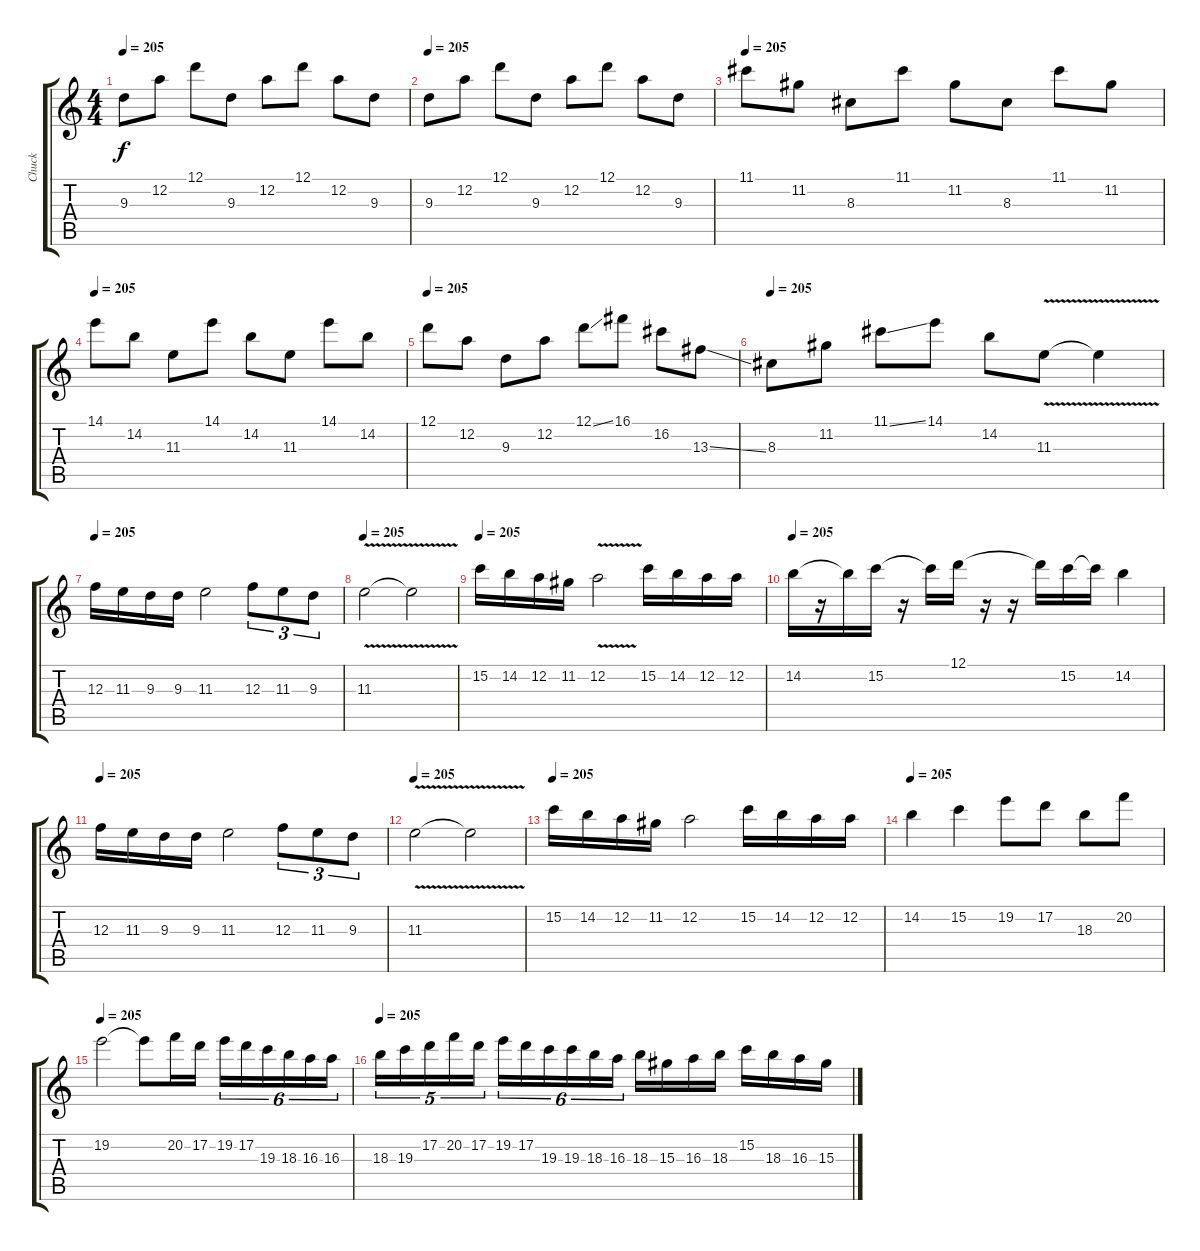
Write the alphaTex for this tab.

\track ("Chuck" "Chuck") {instrument distortionguitar}
\staff {score tabs}
\tuning (D4 A3 F3 C3 G2 D2) {hide}
\ts (4 4)
\tempo 205
\clef g2
\ks c
9.3.8{dy f} 12.2.8 12.1.8 9.3.8 12.2.8 12.1.8 12.2.8 9.3.8 |
\tempo 205
9.3.8 12.2.8 12.1.8 9.3.8 12.2.8 12.1.8 12.2.8 9.3.8 |
\tempo 205
11.1.8 11.2.8 8.3.8 11.1.8 11.2.8 8.3.8 11.1.8 11.2.8 |
\tempo 205
14.1.8 14.2.8 11.3.8 14.1.8 14.2.8 11.3.8 14.1.8 14.2.8 |
\tempo 205
12.1.8 12.2.8 9.3.8 12.2.8 12.1{ss}.8 16.1.8 16.2.8 13.3{ss}.8 |
\tempo 205
8.3.8 11.2.8 11.1{ss}.8 14.1.8 14.2.8 11.3{v}.8 11.3{t}.4 |
\tempo 205
12.3.16 11.3.16 9.3.16 9.3.16 11.3.2 12.3.8{tu (3 2)} 11.3.8{tu (3 2)} 9.3.8{tu (3 2)} |
\tempo 205
11.3{v}.2 11.3{t}.2 |
\tempo 205
15.2.16 14.2.16 12.2.16 11.2.16 12.2{v}.2 15.2.16 14.2.16 12.2.16 12.2.16 |
\tempo 205
14.2.16 r.16 14.2{t}.16 15.2.16 r.16 15.2{t}.16 12.1.16 r.16 r.16 12.1{t}.16 15.2.16 15.2{t}.16 14.2.4 |
\tempo 205
12.3.16 11.3.16 9.3.16 9.3.16 11.3.2 12.3.8{tu (3 2)} 11.3.8{tu (3 2)} 9.3.8{tu (3 2)} |
\tempo 205
11.3{v}.2 11.3{t}.2 |
\tempo 205
15.2.16 14.2.16 12.2.16 11.2.16 12.2.2 15.2.16 14.2.16 12.2.16 12.2.16 |
\tempo 205
14.2.4 15.2.4 19.2.8 17.2.8 18.3.8 20.2.8 |
\tempo 205
19.2.2 19.2{t}.8 20.2.16 17.2.16 19.2.16{tu (6 4)} 17.2.16{tu (6 4)} 19.3.16{tu (6 4)} 18.3.16{tu (6 4)} 16.3.16{tu (6 4)} 16.3.16{tu (6 4)} |
\tempo 205
18.3.16{tu (5 4)} 19.3.16{tu (5 4)} 17.2.16{tu (5 4)} 20.2.16{tu (5 4)} 17.2.16{tu (5 4)} 19.2.16{tu (6 4)} 17.2.16{tu (6 4)} 19.3.16{tu (6 4)} 19.3.16{tu (6 4)} 18.3.16{tu (6 4)} 16.3.16{tu (6 4)} 18.3.16 15.3.16 16.3.16 18.3.16 15.2.16 18.3.16 16.3.16 15.3.16
